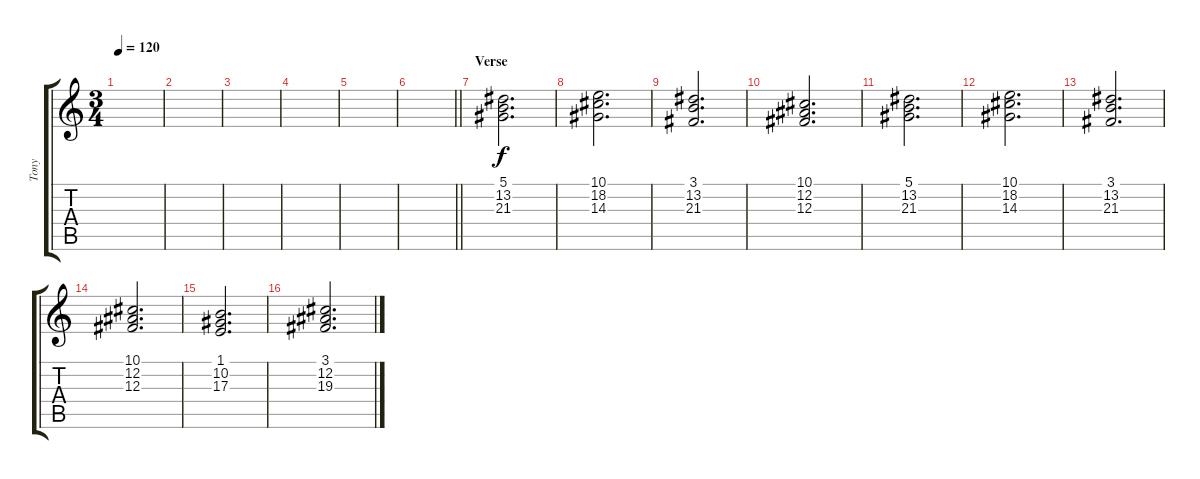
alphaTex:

\track ("Tony" "Tony") {instrument stringensemble2}
\staff {score tabs}
\tuning (Eb4 Bb3 Gb3 Db3 Ab2 Eb2) {hide}
\ts (3 4)
\tempo 120
\clef g2
\ks c
|
|
|
|
|
\barLineRight lightlight
|
\section ("" "Verse")
(5.1 13.2 21.3).2{d volume 9 instrument stringensemble1} |
(10.1 18.2 14.3).2{d} |
(3.1 13.2 21.3).2{d} |
(10.1 12.2 12.3).2{d} |
(5.1 13.2 21.3).2{d instrument stringensemble1} |
(10.1 18.2 14.3).2{d} |
(3.1 13.2 21.3).2{d} |
(10.1 12.2 12.3).2{d} |
(1.1 10.2 17.3).2{d} |
(3.1 12.2 19.3).2{d}
